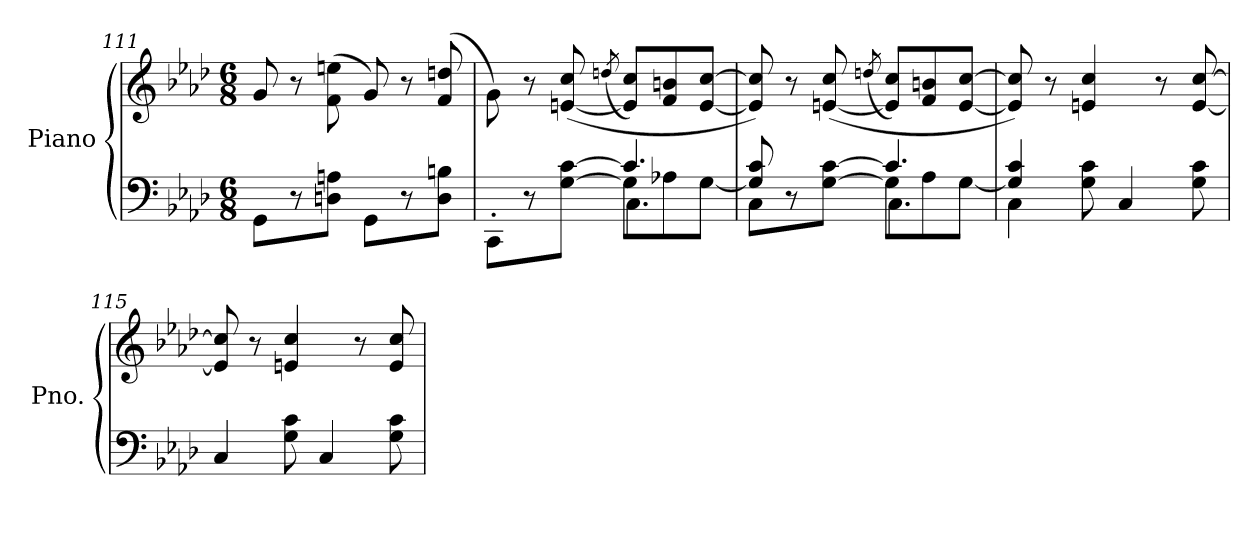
**kern	**kern
*part1	*part1
*staff2	*staff1
*I"Piano	*
*I'Pno.	*
*clefF4	*clefG2
*k[b-e-a-d-]	*k[b-e-a-d-]
*M6/8	*M6/8
=111	=111
8GG\L	8g/
8r	8r
8Dn\ 8An\J	(8f\ 8een\
8GG\L	8g/)
8r	8r
8D\ 8Bn\J	(8f/ 8ddn/
=112	=112
*^	*
*	*^	*
8CC'\L	4.ryy	4.ryy	8g\)
8r	.	.	8r
[8G\ [8c\J	.	.	(>[8en/ 8cc/
.	.	.	(>8qddn/
4.c/]	8G\L]	4.C\	8e/] 8cc/L)
.	8A-X\	.	8f/ 8bn/
.	[8G\J	.	[8e/ [8cc/J
!!LO:LB:g=z
=113	=113	=113	=113
8C\L	8G/] 8c/	4.ryy	8e/] 8cc/])
8r	4ryy	.	8r
[8G\ [8c\J	.	.	(>[8en/ 8cc/
.	.	.	(>8qddn/
4.c/]	8G\L]	4.C\	8e/] 8cc/L)
.	8A-\	.	8f/ 8bn/
.	[8G\J	.	[8e/ [8cc/J
*	*v	*v	*
=114	=114	=114
4G/] 4c/	4C\	8e/] 8cc/])
.	.	8r
8G\ 8c\	2ryy	4en/ 4cc/
4C/	.	.
.	.	8r
8G\ 8c\	.	[8e/ [8cc/
*v	*v	*
=115	=115
4C/	8e/] 8cc/]
.	8r
8G\ 8c\	4en/ 4cc/
4C/	.
.	8r
8G\ 8c\	8e/ 8cc/
=	=
*-	*-
